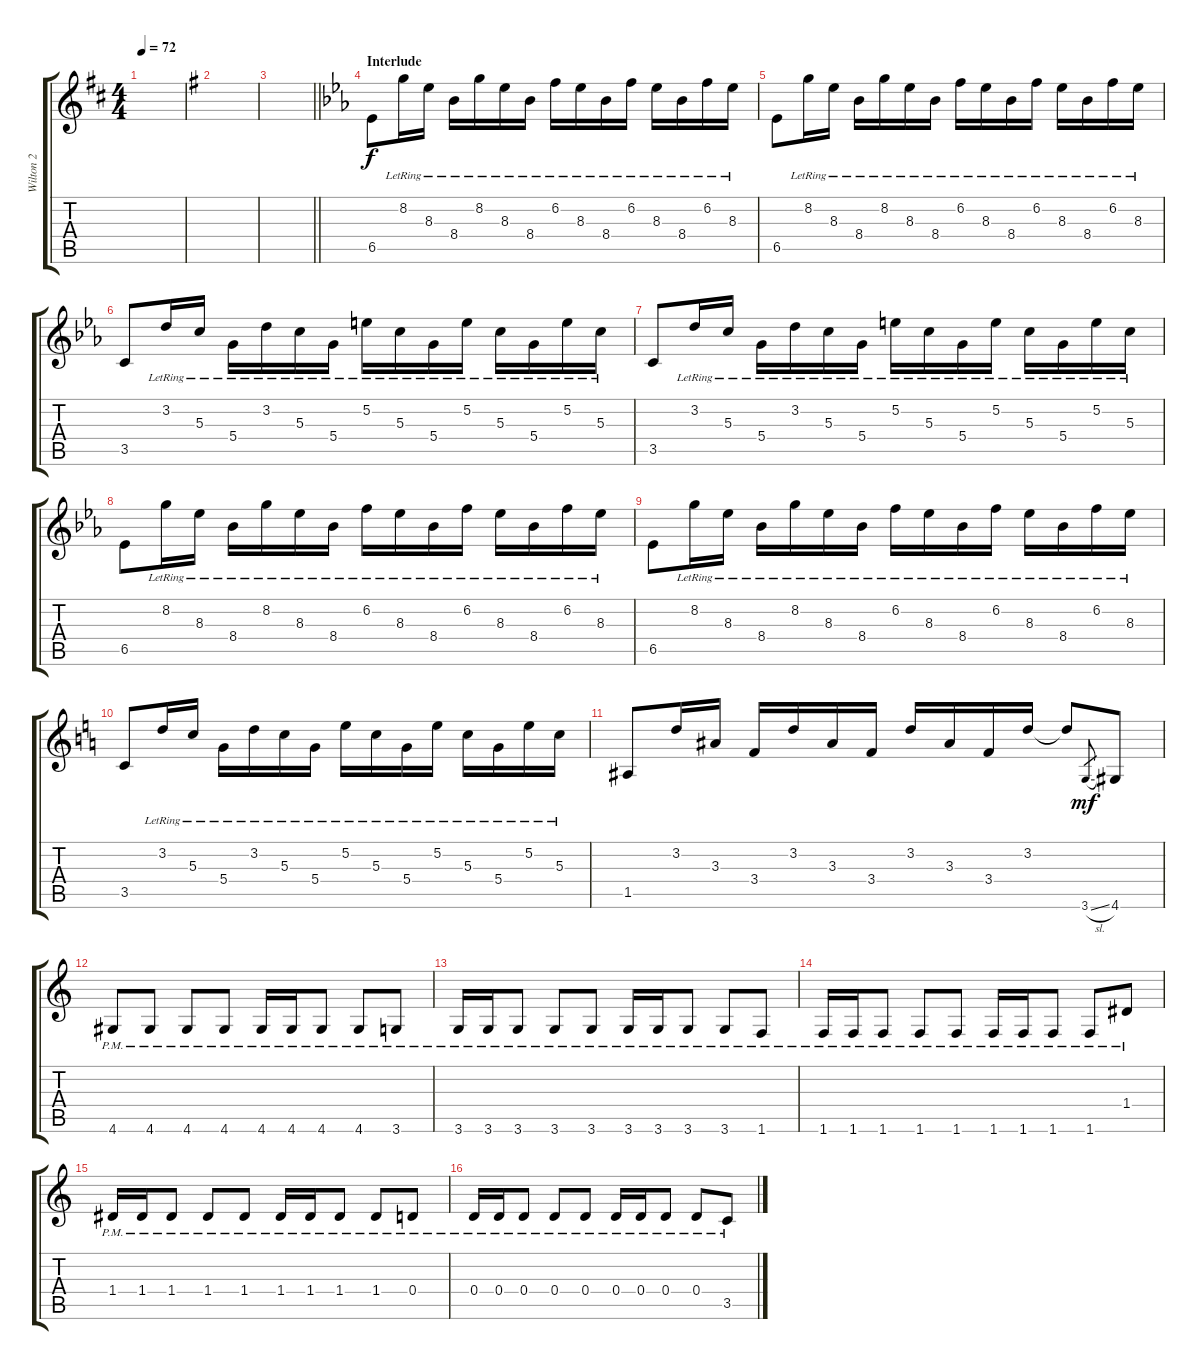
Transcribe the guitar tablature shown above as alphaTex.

\track ("Wilton 2" "Wilton 2") {instrument electricguitarclean}
\staff {score tabs}
\tuning (E4 B3 G3 D3 A2 E2) {hide}
\ts (4 4)
\tempo 72
\clef g2
\ks d
|
\ks g
|
\barLineRight lightlight
|
\section ("" "Interlude")
\ks eb
6.5.8 8.2{lr}.16 8.3{lr}.16 8.4{lr}.16 8.2{lr}.16 8.3{lr}.16 8.4{lr}.16 6.2{lr}.16 8.3{lr}.16 8.4{lr}.16 6.2{lr}.16 8.3{lr}.16 8.4{lr}.16 6.2{lr}.16 8.3{lr}.16 |
6.5.8 8.2{lr}.16 8.3{lr}.16 8.4{lr}.16 8.2{lr}.16 8.3{lr}.16 8.4{lr}.16 6.2{lr}.16 8.3{lr}.16 8.4{lr}.16 6.2{lr}.16 8.3{lr}.16 8.4{lr}.16 6.2{lr}.16 8.3{lr}.16 |
3.5.8 3.2{lr}.16 5.3{lr}.16 5.4{lr}.16 3.2{lr}.16 5.3{lr}.16 5.4{lr}.16 5.2{lr}.16 5.3{lr}.16 5.4{lr}.16 5.2{lr}.16 5.3{lr}.16 5.4{lr}.16 5.2{lr}.16 5.3{lr}.16 |
3.5.8 3.2{lr}.16 5.3{lr}.16 5.4{lr}.16 3.2{lr}.16 5.3{lr}.16 5.4{lr}.16 5.2{lr}.16 5.3{lr}.16 5.4{lr}.16 5.2{lr}.16 5.3{lr}.16 5.4{lr}.16 5.2{lr}.16 5.3{lr}.16 |
6.5.8 8.2{lr}.16 8.3{lr}.16 8.4{lr}.16 8.2{lr}.16 8.3{lr}.16 8.4{lr}.16 6.2{lr}.16 8.3{lr}.16 8.4{lr}.16 6.2{lr}.16 8.3{lr}.16 8.4{lr}.16 6.2{lr}.16 8.3{lr}.16 |
6.5.8 8.2{lr}.16 8.3{lr}.16 8.4{lr}.16 8.2{lr}.16 8.3{lr}.16 8.4{lr}.16 6.2{lr}.16 8.3{lr}.16 8.4{lr}.16 6.2{lr}.16 8.3{lr}.16 8.4{lr}.16 6.2{lr}.16 8.3{lr}.16 |
\ks c
3.5.8 3.2{lr}.16 5.3{lr}.16 5.4{lr}.16 3.2{lr}.16 5.3{lr}.16 5.4{lr}.16 5.2{lr}.16 5.3{lr}.16 5.4{lr}.16 5.2{lr}.16 5.3{lr}.16 5.4{lr}.16 5.2{lr}.16 5.3{lr}.16 |
1.5.8 3.2.16 3.3.16 3.4.16 3.2.16 3.3.16 3.4.16 3.2.16 3.3.16 3.4.16 3.2.16 3.2{t}.8{dy f} 3.6{sl}.8{gr dy mf} 4.6.8 |
4.6{pm}.8 4.6{pm}.8 4.6{pm}.8 4.6{pm}.8 4.6{pm}.16 4.6{pm}.16 4.6{pm}.8 4.6{pm}.8 3.6{pm}.8 |
3.6{pm}.16 3.6{pm}.16 3.6{pm}.8 3.6{pm}.8 3.6{pm}.8 3.6{pm}.16 3.6{pm}.16 3.6{pm}.8 3.6{pm}.8 1.6{pm}.8 |
1.6{pm}.16 1.6{pm}.16 1.6{pm}.8 1.6{pm}.8 1.6{pm}.8 1.6{pm}.16 1.6{pm}.16 1.6{pm}.8 1.6{pm}.8 1.4{pm}.8 |
1.4{pm}.16 1.4{pm}.16 1.4{pm}.8 1.4{pm}.8 1.4{pm}.8 1.4{pm}.16 1.4{pm}.16 1.4{pm}.8 1.4{pm}.8 0.4{pm}.8 |
0.4{pm}.16 0.4{pm}.16 0.4{pm}.8 0.4{pm}.8 0.4{pm}.8 0.4{pm}.16 0.4{pm}.16 0.4{pm}.8 0.4{pm}.8 3.5{pm}.8
